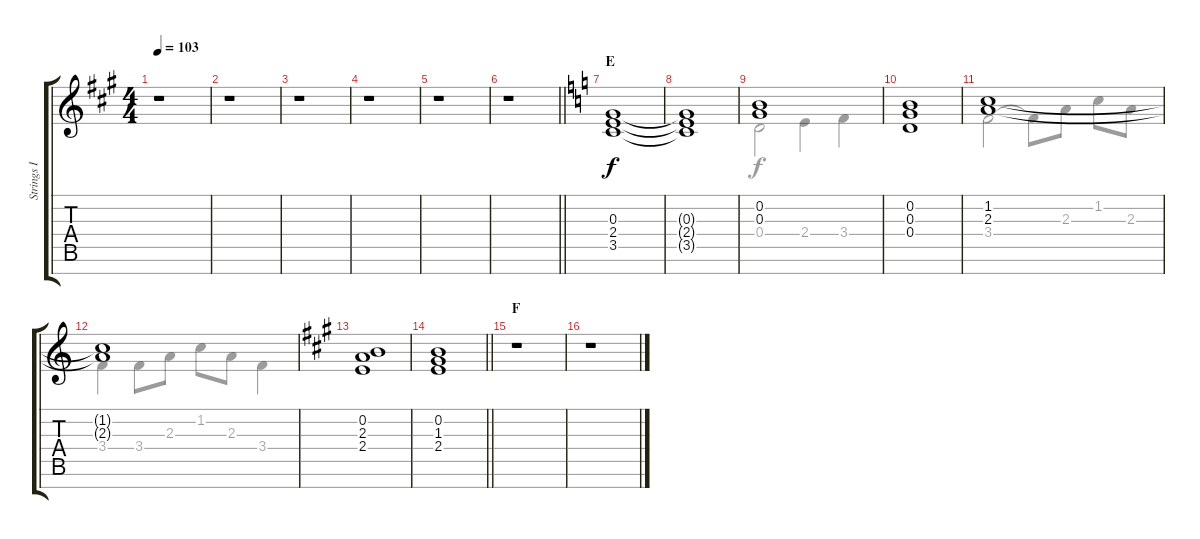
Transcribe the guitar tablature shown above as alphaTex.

\track ("Strings I" "Strings I") {instrument stringensemble1}
\staff {score tabs}
\tuning (E5 B4 G4 D4 A3 E3 B2) {hide}
\voice
\ts (4 4)
\tempo 103
\clef g2
\ks a
r.1{dy f} |
r.1 |
r.1 |
r.1 |
r.1 |
\barLineRight lightlight
r.1 |
\section ("" "E")
\ks c
(0.3 2.4 3.5).1 |
(0.3{t} 2.4{t} 3.5{t}).1 |
(0.2 0.3).1 |
(0.2 0.3 0.4).1 |
(1.2 2.3).1 |
(1.2{t} 2.3{t}).1 |
\ks a
(0.2 2.3 2.4).1 |
\barLineRight lightlight
(0.2 1.3 2.4).1 |
\section ("" "F")
r.1 |
r.1
\voice
\clef g2
\ottava regular
\simile none
\ks a
|
|
|
|
|
\barLineRight lightlight
|
\ks c
|
|
0.4.2 2.4.4 3.4.4 |
|
3.4.2 3.4{t}.8 2.3.8 1.2.8 2.3.8 |
3.4.4 3.4.8 2.3.8 1.2.8 2.3.8 3.4.4 |
\ks a
|
\barLineRight lightlight
|
|
